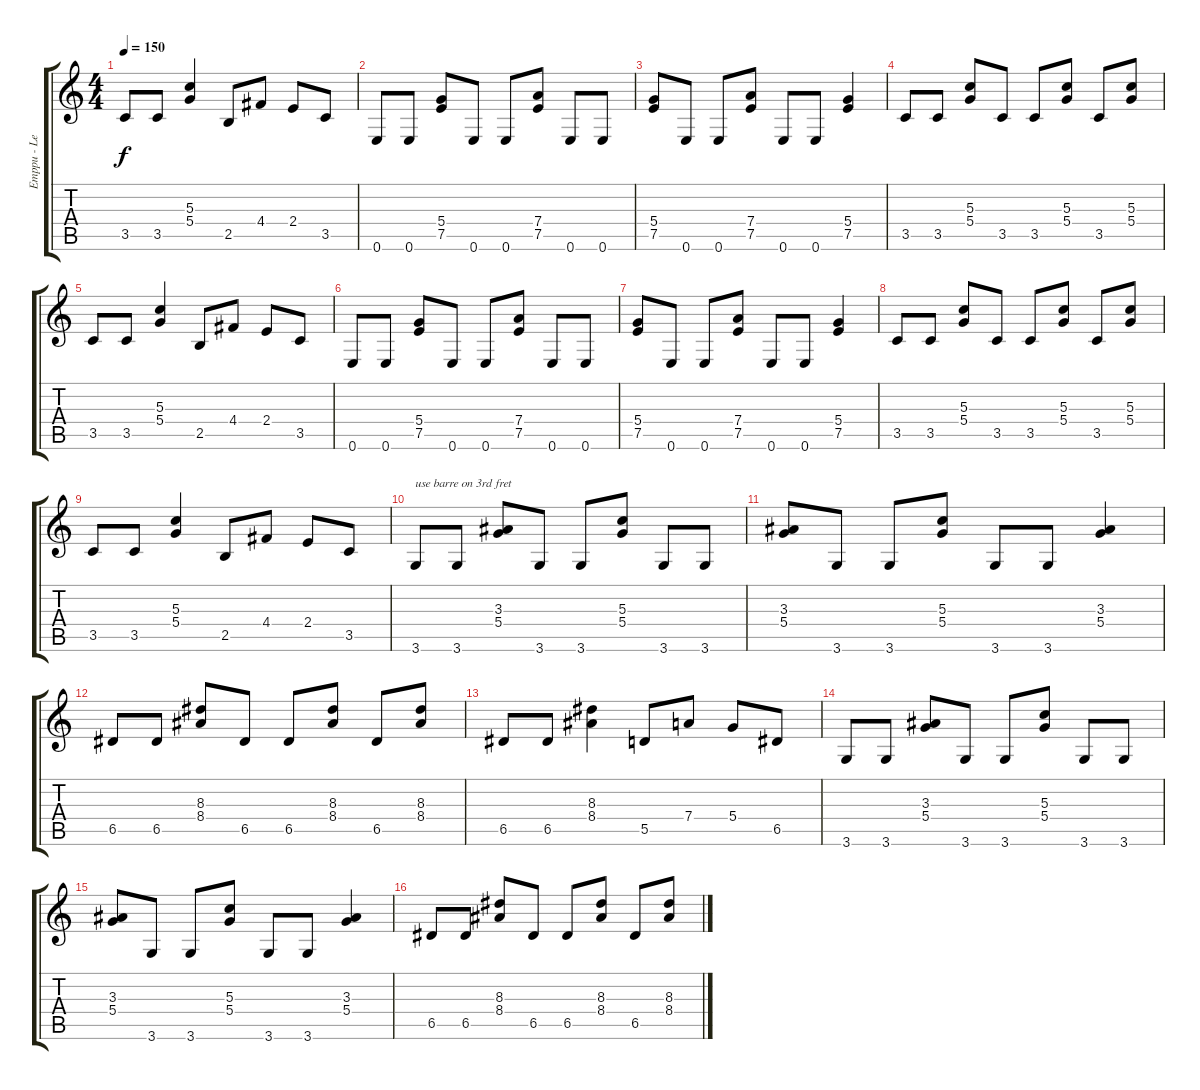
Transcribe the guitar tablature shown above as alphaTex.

\track ("Emppu - Left Channel" "Emppu - Le") {instrument distortionguitar}
\staff {score tabs}
\tuning (E4 B3 G3 D3 A2 E2) {hide}
\ts (4 4)
\tempo 150
\clef g2
\ks c
3.5.8{dy f} 3.5.8 (5.3 5.4).4 2.5.8 4.4.8 2.4.8 3.5.8 |
0.6.8 0.6.8 (5.4 7.5).8 0.6.8 0.6.8 (7.4 7.5).8 0.6.8 0.6.8 |
(5.4 7.5).8 0.6.8 0.6.8 (7.4 7.5).8 0.6.8 0.6.8 (5.4 7.5).4 |
3.5.8 3.5.8 (5.3 5.4).8 3.5.8 3.5.8 (5.3 5.4).8 3.5.8 (5.3 5.4).8 |
3.5.8 3.5.8 (5.3 5.4).4 2.5.8 4.4.8 2.4.8 3.5.8 |
0.6.8 0.6.8 (5.4 7.5).8 0.6.8 0.6.8 (7.4 7.5).8 0.6.8 0.6.8 |
(5.4 7.5).8 0.6.8 0.6.8 (7.4 7.5).8 0.6.8 0.6.8 (5.4 7.5).4 |
3.5.8 3.5.8 (5.3 5.4).8 3.5.8 3.5.8 (5.3 5.4).8 3.5.8 (5.3 5.4).8 |
3.5.8 3.5.8 (5.3 5.4).4 2.5.8 4.4.8 2.4.8 3.5.8 |
3.6.8{txt "use barre on 3rd fret"} 3.6.8 (3.3 5.4).8 3.6.8 3.6.8 (5.3 5.4).8 3.6.8 3.6.8 |
(3.3 5.4).8 3.6.8 3.6.8 (5.3 5.4).8 3.6.8 3.6.8 (3.3 5.4).4 |
6.5.8 6.5.8 (8.3 8.4).8 6.5.8 6.5.8 (8.3 8.4).8 6.5.8 (8.3 8.4).8 |
6.5.8 6.5.8 (8.3 8.4).4 5.5.8 7.4.8 5.4.8 6.5.8 |
3.6.8 3.6.8 (3.3 5.4).8 3.6.8 3.6.8 (5.3 5.4).8 3.6.8 3.6.8 |
(3.3 5.4).8 3.6.8 3.6.8 (5.3 5.4).8 3.6.8 3.6.8 (3.3 5.4).4 |
6.5.8 6.5.8 (8.3 8.4).8 6.5.8 6.5.8 (8.3 8.4).8 6.5.8 (8.3 8.4).8
